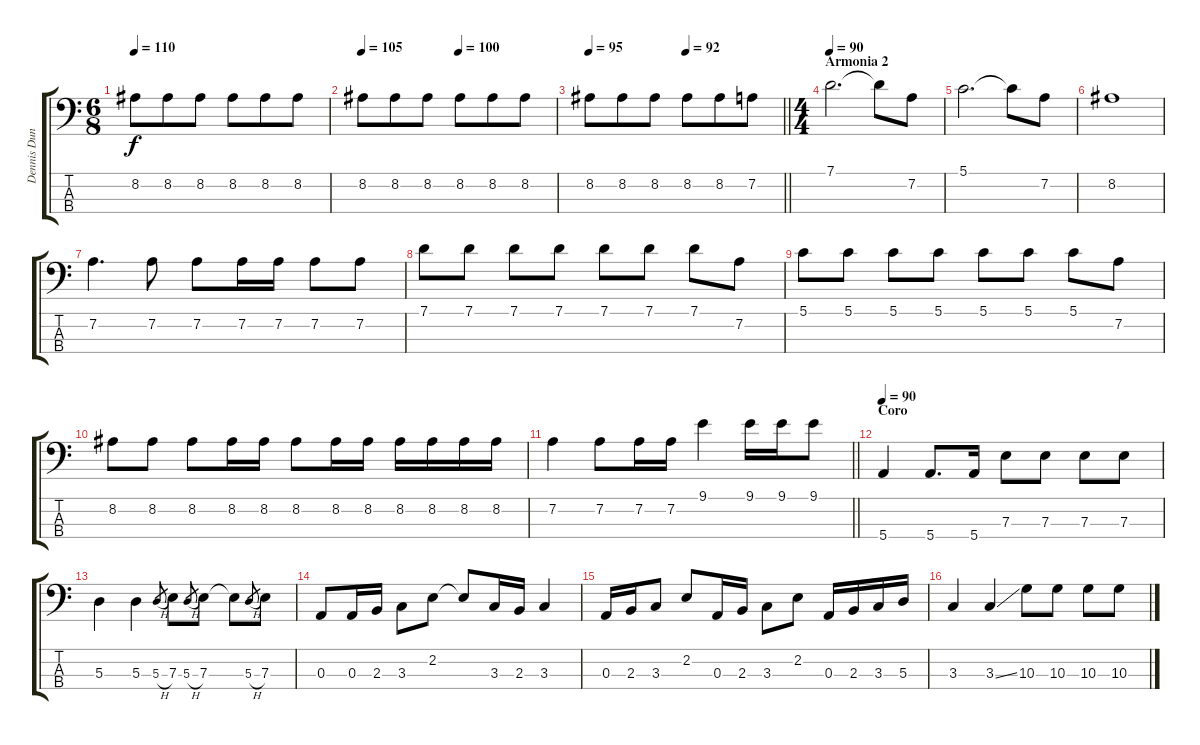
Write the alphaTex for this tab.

\track ("Dennis Dunaway" "Dennis Dun") {instrument electricbasspick}
\staff {score tabs}
\tuning (G2 D2 A1 E1) {hide}
\ts (6 8)
\tempo 110
\clef f4
\ks c
8.2.8{dy f} 8.2.8 8.2.8 8.2.8 8.2.8 8.2.8 |
\tempo 105
\tempo (100 0.5)
8.2.8 8.2.8 8.2.8 8.2.8 8.2.8 8.2.8 |
\tempo 95
\tempo (92 0.5)
\barLineRight lightlight
8.2.8 8.2.8 8.2.8 8.2.8 8.2.8 7.2.8 |
\ts (4 4)
\section ("" "Armonia 2")
\tempo 90
7.1.2{d} 7.1{t}.8 7.2.8 |
5.1.2{d} 5.1{t}.8 7.2.8 |
8.2.1 |
7.2.4{d} 7.2.8 7.2.8 7.2.16 7.2.16 7.2.8 7.2.8 |
7.1.8 7.1.8 7.1.8 7.1.8 7.1.8 7.1.8 7.1.8 7.2.8 |
5.1.8 5.1.8 5.1.8 5.1.8 5.1.8 5.1.8 5.1.8 7.2.8 |
8.2.8 8.2.8 8.2.8 8.2.16 8.2.16 8.2.8 8.2.16 8.2.16 8.2.16 8.2.16 8.2.16 8.2.16 |
\barLineRight lightlight
7.2.4 7.2.8 7.2.16 7.2.16 9.1.4 9.1.16 9.1.16 9.1.8 |
\section ("" "Coro")
\tempo 90
5.4.4 5.4.8{d} 5.4.16 7.3.8 7.3.8 7.3.8 7.3.8 |
5.3.4 5.3.4 5.3{h}.8{gr} 7.3.8 5.3{h}.8{gr} 7.3.8 7.3{t}.8 5.3{h}.8{gr} 7.3.8 |
0.3.8 0.3.16 2.3.16 3.3.8 2.2.8 2.2{t}.8 3.3.16 2.3.16 3.3.4 |
0.3.16 2.3.16 3.3.8 2.2.8 0.3.16 2.3.16 3.3.8 2.2.8 0.3.16 2.3.16 3.3.16 5.3.16 |
3.3.4 3.3{ss}.4 10.3.8 10.3.8 10.3.8 10.3.8
